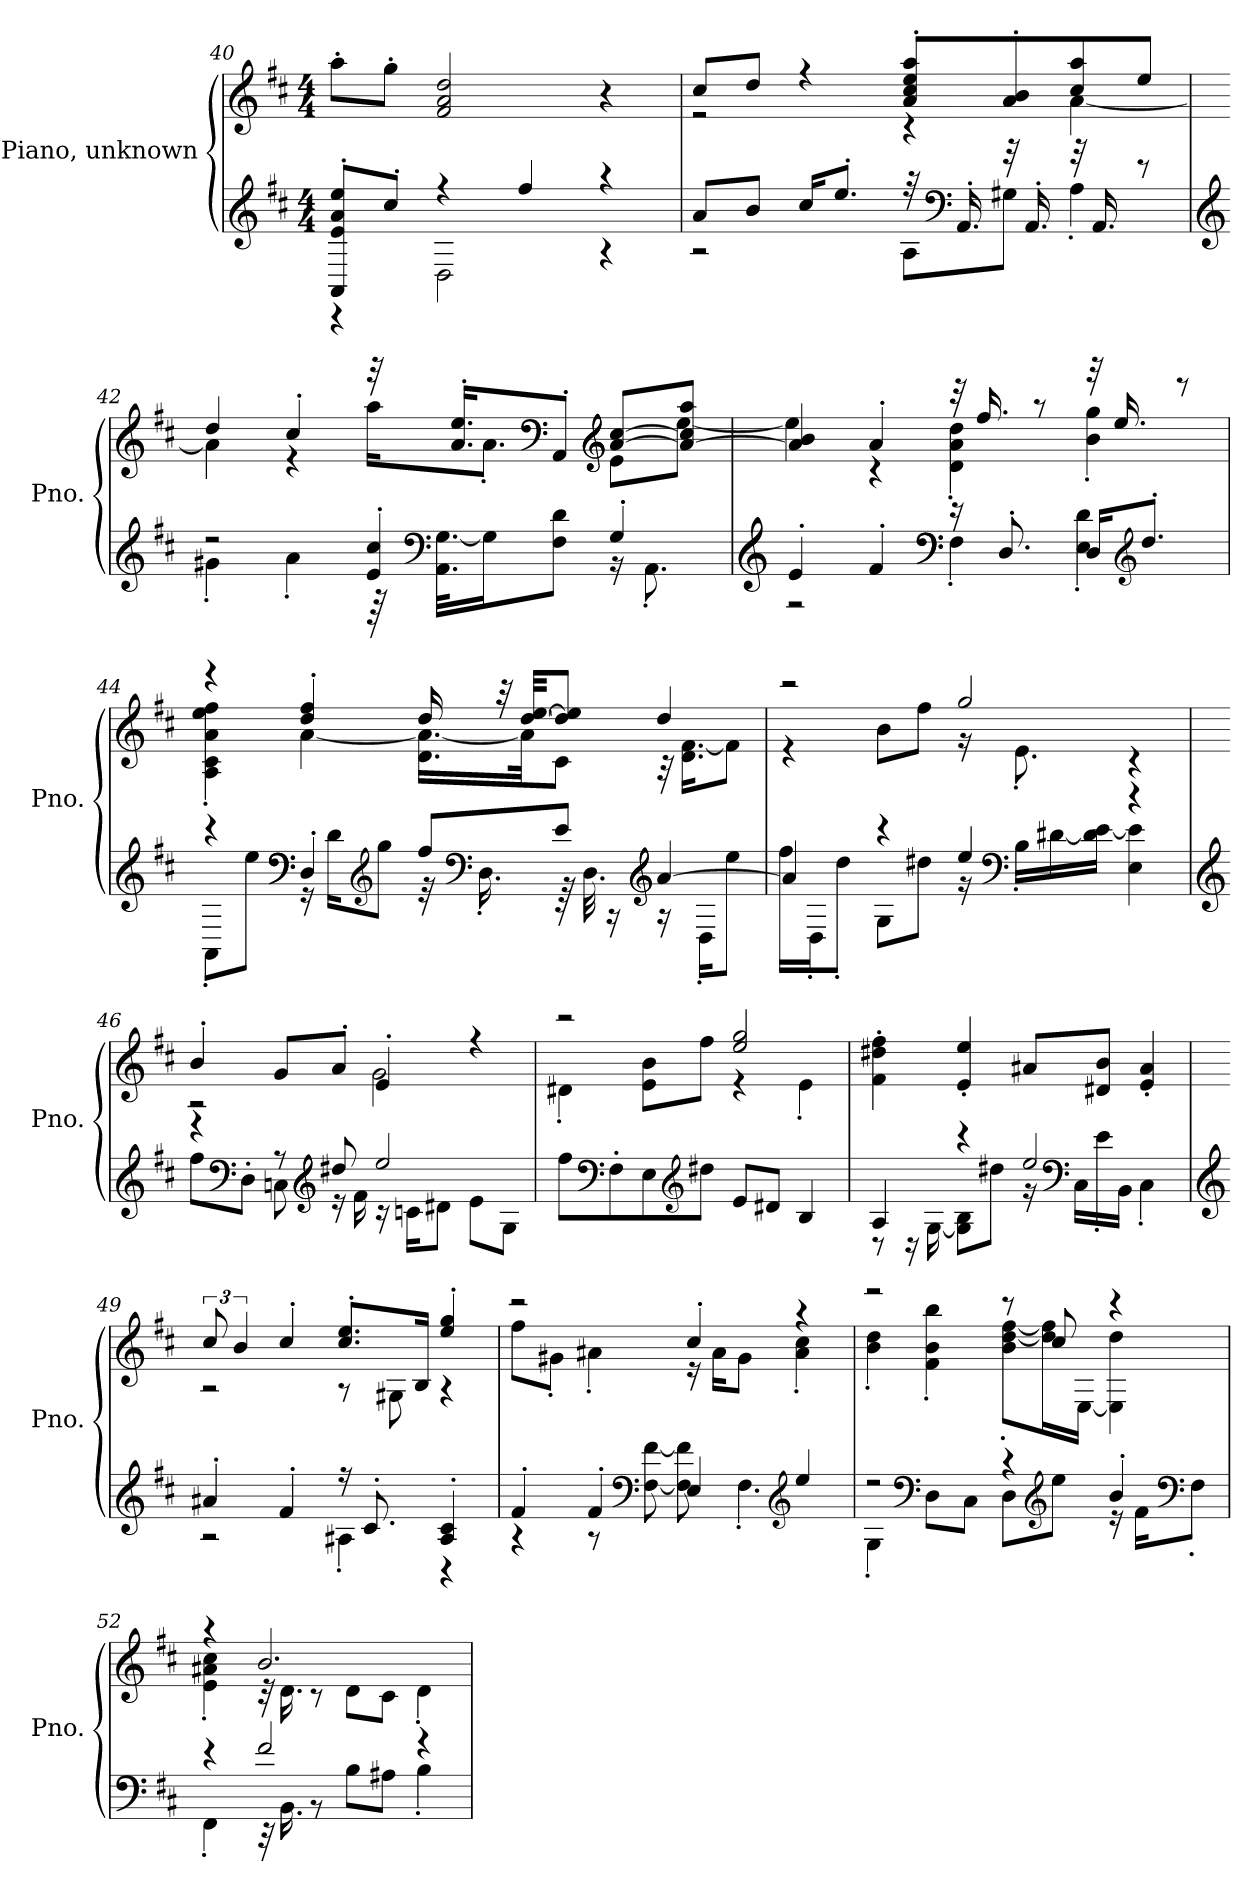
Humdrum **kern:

**kern	**kern
*part1	*part1
*staff2	*staff1
*I"Piano, unknown	*
*I'Pno.	*
*clefG2	*clefG2
*k[f#c#]	*k[f#c#]
*M4/4	*M4/4
=40	=40
*^	*
8AA/' 8e/' 8a/' 8ee/'L	4r	8aa'\L
8cc#'/J	.	8gg'\J
4r	2D\	2f#/ 2a/ 2dd/
4ff#/	.	.
4r	4r	4r
!!LO:PB:g=z
=41	=41	=41
*	*	*^
8a/L	2r	8cc#/L	2r
8b/J	.	8dd/J	.
16cc#/KL	.	4r	.
8.ee'/J	.	.	.
32r	8A\L	8a/' 8cc#/' 8ee/' 8aa/'L	4r
*clefF4	*	*	*
16.AA'/	.	.	.
32r	8G#X\J	8a/' 8b/'	.
16.AA'/	.	.	.
32r	4A'\	8cc#/ 8aa/	[4a\
16.AA/	.	.	.
8r	.	8ee/J	.
=42	=42	=42	=42
*clefG2	*	*	*
2r	4g#X'\	4dd/	4a\]
.	4a'\	4cc#'/	4r
4e/' 4cc#/'	64r	32r	16aa\KL
*clefF4	*	*	*
.	32.AA\ [32.G\KLL	.	.
.	.	16.a/' 16.ee/'KL	.
.	16G\J]	.	8.a'\J
*	*	*clefF4	*
.	8F#\ 8d\J	8AA'/J	.
*	*	*clefG2	*
4G'/	16r	[8a/ [8cc#/L	8e\L
.	8.AA'\	.	.
.	.	8a/_ 8cc#/] 8aa/J	[8ee\J
!!LO:LB:g=z	!!
=43	=43	=43	=43
*clefG2	*	*	*
4e'/	2r	4a/] 4b/	4ee\]
4f#'/	.	4a'/	4r
*clefF4	*	*	*
16r	4F#'\	32r	4d\' 4a\' 4dd\'
.	.	16.ff#/	.
8.D'/	.	.	.
.	.	8r	.
16D/KL	4E\' 4d\'	32r	4b\' 4gg\'
.	.	16.ee/	.
*clefG2	*	*	*
8.dd'/J	.	.	.
.	.	8r	.
=44	=44	=44	=44
4r	8AA'\L	4r	4A\' 4c#\' 4a\' 4ee\' 4ff#\'
.	8ee\J	.	.
*clefF4	*	*	*
4D'/	16r	4dd/' 4ff#/'	[4a\
.	16d\KL	.	.
*clefG2	*	*	*
.	8gg\J	.	.
8ff#/L	32r	16dd/	16.d\ 16.a\_LL
*clefF4	*	*	*
.	16.D'\	.	.
.	.	32r	.
.	.	[32dd/ [32ee/KKL	32a\JK]
8e/J	64r	8dd/] 8ee/]J	8c#\J
.	32.D\	.	.
.	16r	.	.
*clefG2	*	*	*
[4a/	16r	4dd/	32r
.	.	.	16.d\ [16.f#\KL
.	16D'\KL	.	.
.	8ee\J	.	8f#\J]
!!LO:LB:g=z	!!
=45	=45	=45	=45
4a/]	16ff#\LL	2r	4r
.	16D'\J	.	.
.	8dd'\J	.	.
4r	8G\L	.	8b\L
.	8dd#X\J	.	8ff#\J
4ee/	16r	2gg/	16r
*clefF4	*	*	*
.	16B'\LL	.	8.e'\
.	[16d#X\	.	.
.	16d#\] [16e\JJ	.	.
4r	4E\ 4e\]	.	4r
=46	=46	=46	=46
*clefG2	*	*	*
4r	8ff#\L	4b'/	2r
*clefF4	*	*	*
.	8D'\J	.	.
8r	8Cn\	8g/L	.
*clefG2	*	*	*
8dd#X/	16r	8a'/J	.
.	16f#\	.	.
2ee/	16r	4e'/	2g\
.	16cn\KL	.	.
.	8d#X\J	.	.
.	8e\L	4r	.
.	8G\J	.	.
*v	*v	*	*
!!LO:LB:g=z	!!
=47	=47	=47
8ff#\L	2r	4d#X'\
*clefF4	*	*
8F#'\	.	.
8E\	.	8e\ 8b\L
*clefG2	*	*
8dd#X\J	.	8ff#\J
8e/L	2ee/ 2gg/	4r
8d#X/J	.	.
4B/	.	4e'\
*	*v	*v
=48	=48
*^	*
4A/	8r	4f#\' 4dd#X\' 4ff#\'
.	16r	.
.	[16G\	.
4r	8G\] 8B\L	4e/' 4ee/'
.	8dd#X\J	.
2ee/	16r	8a#X/L
*clefF4	*	*
.	16C#\LL	.
.	16e'\	8d#X/ 8b/J
.	16BB\JJ	.
.	4C#'\	4e/' 4a#/'
=49	=49	=49
*clefG2	*	*
*	*	*^
4a#X'/	2r	12cc#/	2r
.	.	6b/	.
4f#'/	.	4cc#'/	.
16r	4A#X'\	8.cc#/' 8.ee/'L	8r
8.c#'/	.	.	.
.	.	.	8G#X\
.	.	16B/Jk	.
4A#/' 4c#/'	4r	4ee/' 4gg/'	4r
!!LO:LB:g=z	!!
=50	=50	=50	=50
4f#'/	4r	2r	8ff#\L
.	.	.	8g#X'\J
4f#'/	8r	.	4a#X'\
*clefF4	*	*	*
.	[8F#\ [8f#\	.	.
4E/	8F#\] 8f#\]	4cc#'/	16r
.	.	.	16a#\KL
.	4.F#'\	.	8g#\J
*clefG2	*	*	*
4ee/	.	4r	4a#\' 4cc#\'
=51	=51	=51	=51
2r	4G'\	2r	4b\' 4dd\'
*clefF4	*	*	*
.	8D\L	.	4f#\' 4b\' 4bb\'
.	8C#\J	.	.
4r	8D\L	8r	8b\' [8dd\' [8ff#\'L
*clefG2	*	*	*
.	8ee\J	8cc#/	16dd\] 16ff#\]L
.	.	.	[16E\JJ
4b'/	16r	4r	4E\] 4dd\
.	16f#\KL	.	.
*clefF4	*	*	*
.	8F#'\J	.	.
=52	=52	=52	=52
4r	4FF#'\	4r	4e\' 4a#X\' 4cc#\'
2f#/	32r	2.b/	32r
.	16.BB\	.	16.d\
.	8r	.	8r
.	8B\L	.	8d\L
.	8A#X\J	.	8c#\J
4r	4B'\	.	4d'\
*v	*v	*	*
*	*v	*v
=	=
*-	*-
